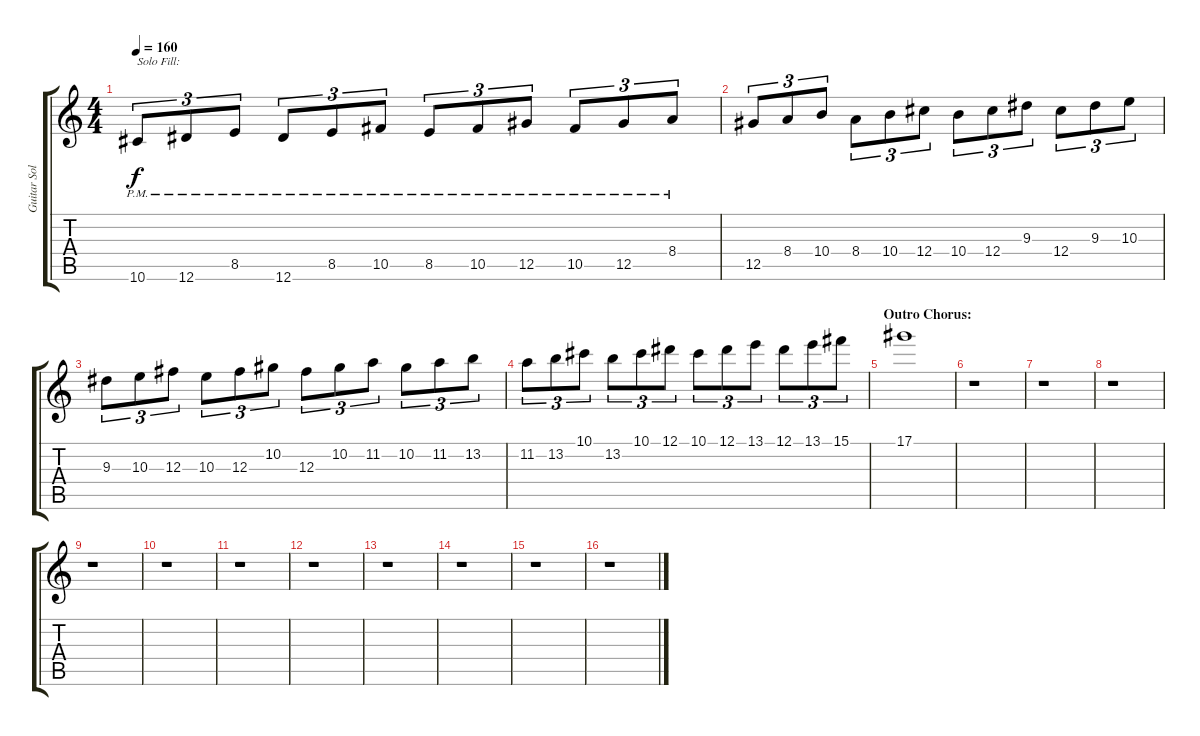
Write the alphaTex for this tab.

\track ("Guitar Solo's" "Guitar Sol") {instrument distortionguitar}
\staff {score tabs}
\tuning (Eb4 Bb3 Gb3 Db3 Ab2 Eb2) {hide}
\ts (4 4)
\tempo 160
\clef g2
\ks c
10.6{pm}.8{tu (3 2) txt "Solo Fill:" dy f} 12.6{pm}.8{tu (3 2)} 8.5{pm}.8{tu (3 2)} 12.6{pm}.8{tu (3 2)} 8.5{pm}.8{tu (3 2)} 10.5{pm}.8{tu (3 2)} 8.5{pm}.8{tu (3 2)} 10.5{pm}.8{tu (3 2)} 12.5{pm}.8{tu (3 2)} 10.5{pm}.8{tu (3 2)} 12.5{pm}.8{tu (3 2)} 8.4{pm}.8{tu (3 2)} |
12.5.8{tu (3 2)} 8.4.8{tu (3 2)} 10.4.8{tu (3 2)} 8.4.8{tu (3 2)} 10.4.8{tu (3 2)} 12.4.8{tu (3 2)} 10.4.8{tu (3 2)} 12.4.8{tu (3 2)} 9.3.8{tu (3 2)} 12.4.8{tu (3 2)} 9.3.8{tu (3 2)} 10.3.8{tu (3 2)} |
9.3.8{tu (3 2)} 10.3.8{tu (3 2)} 12.3.8{tu (3 2)} 10.3.8{tu (3 2)} 12.3.8{tu (3 2)} 10.2.8{tu (3 2)} 12.3.8{tu (3 2)} 10.2.8{tu (3 2)} 11.2.8{tu (3 2)} 10.2.8{tu (3 2)} 11.2.8{tu (3 2)} 13.2.8{tu (3 2)} |
11.2.8{tu (3 2)} 13.2.8{tu (3 2)} 10.1.8{tu (3 2)} 13.2.8{tu (3 2)} 10.1.8{tu (3 2)} 12.1.8{tu (3 2)} 10.1.8{tu (3 2)} 12.1.8{tu (3 2)} 13.1.8{tu (3 2)} 12.1.8{tu (3 2)} 13.1.8{tu (3 2)} 15.1.8{tu (3 2)} |
\section ("" "Outro Chorus:")
17.1.1 |
r.1 |
r.1 |
r.1 |
r.1 |
r.1 |
r.1 |
r.1 |
r.1 |
r.1 |
r.1 |
r.1
